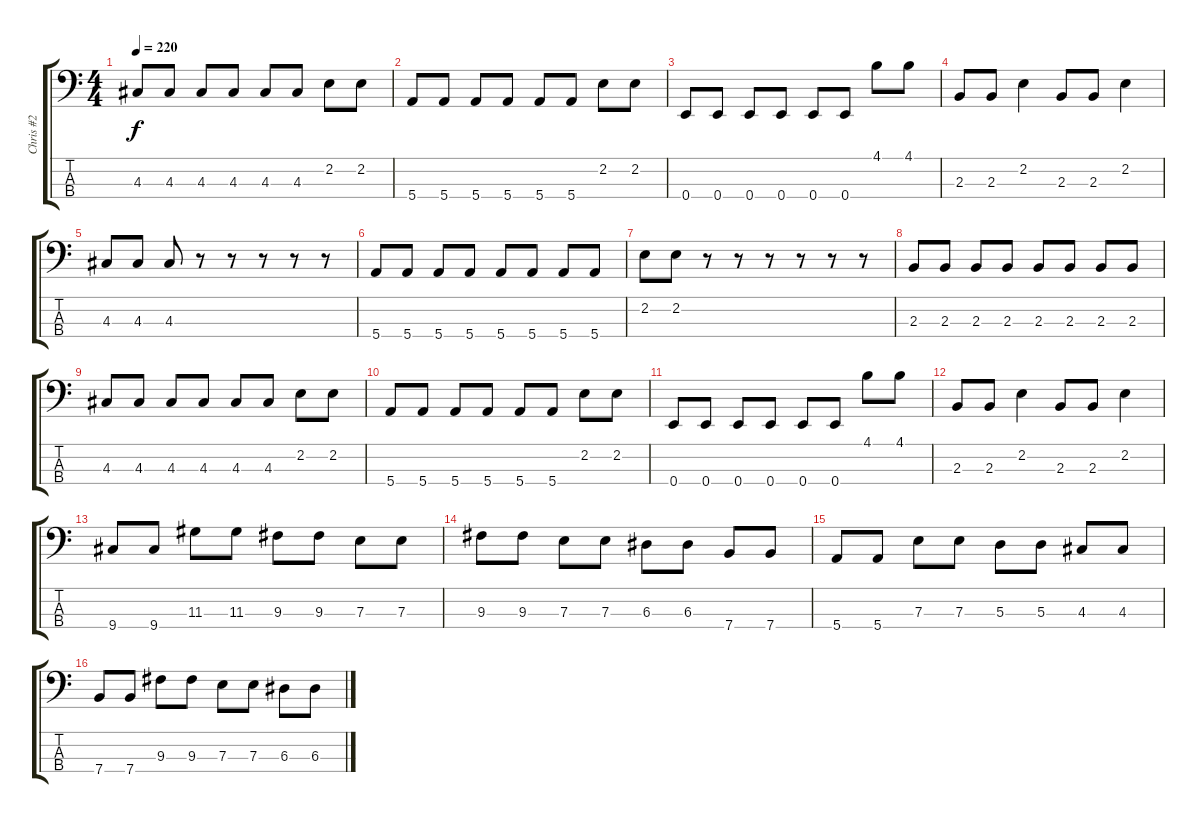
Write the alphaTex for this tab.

\track ("Chris #2 " "Chris #2 ") {instrument electricbassfinger}
\staff {score tabs}
\tuning (G2 D2 A1 E1) {hide}
\ts (4 4)
\tempo 220
\clef f4
\ks c
4.3.8{dy f} 4.3.8 4.3.8 4.3.8 4.3.8 4.3.8 2.2.8 2.2.8 |
5.4.8 5.4.8 5.4.8 5.4.8 5.4.8 5.4.8 2.2.8 2.2.8 |
0.4.8 0.4.8 0.4.8 0.4.8 0.4.8 0.4.8 4.1.8 4.1.8 |
2.3.8 2.3.8 2.2.4 2.3.8 2.3.8 2.2.4 |
4.3.8 4.3.8 4.3.8 r.8 r.8 r.8 r.8 r.8 |
5.4.8 5.4.8 5.4.8 5.4.8 5.4.8 5.4.8 5.4.8 5.4.8 |
2.2.8 2.2.8 r.8 r.8 r.8 r.8 r.8 r.8 |
2.3.8 2.3.8 2.3.8 2.3.8 2.3.8 2.3.8 2.3.8 2.3.8 |
4.3.8 4.3.8 4.3.8 4.3.8 4.3.8 4.3.8 2.2.8 2.2.8 |
5.4.8 5.4.8 5.4.8 5.4.8 5.4.8 5.4.8 2.2.8 2.2.8 |
0.4.8 0.4.8 0.4.8 0.4.8 0.4.8 0.4.8 4.1.8 4.1.8 |
2.3.8 2.3.8 2.2.4 2.3.8 2.3.8 2.2.4 |
9.4.8 9.4.8 11.3.8 11.3.8 9.3.8 9.3.8 7.3.8 7.3.8 |
9.3.8 9.3.8 7.3.8 7.3.8 6.3.8 6.3.8 7.4.8 7.4.8 |
5.4.8 5.4.8 7.3.8 7.3.8 5.3.8 5.3.8 4.3.8 4.3.8 |
7.4.8 7.4.8 9.3.8 9.3.8 7.3.8 7.3.8 6.3.8 6.3.8
